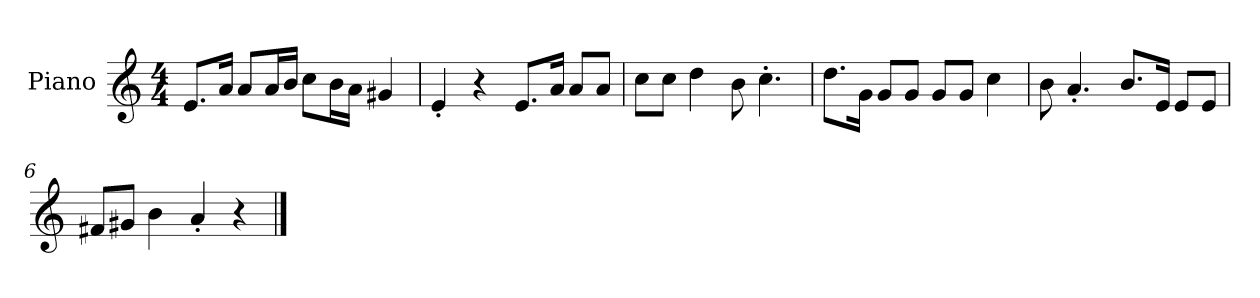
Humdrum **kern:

**kern
*part1
*staff1
*I"Piano
*I'P-no
*clefG2
*k[]
*M4/4
*MM90
=1
8.e/L
16a/Jk
8a/L
16a/L
16b/JJ
8cc\L
16b\L
16a\JJ
4g#X/
=2
4e'/
4r
8.e/L
16a/Jk
8a/L
8a/J
=3
8cc\L
8cc\J
4dd\
8b\
4.cc'\
=4
8.dd\L
16g\Jk
8g/L
8g/J
8g/L
8g/J
4cc\
=5
8b\
4.a'/
8.b/L
16e/Jk
8e/L
8e/J
!!LO:LB:g=z
=6
8f#X/L
8g#X/J
4b\
4a'/
4r
==
*-
